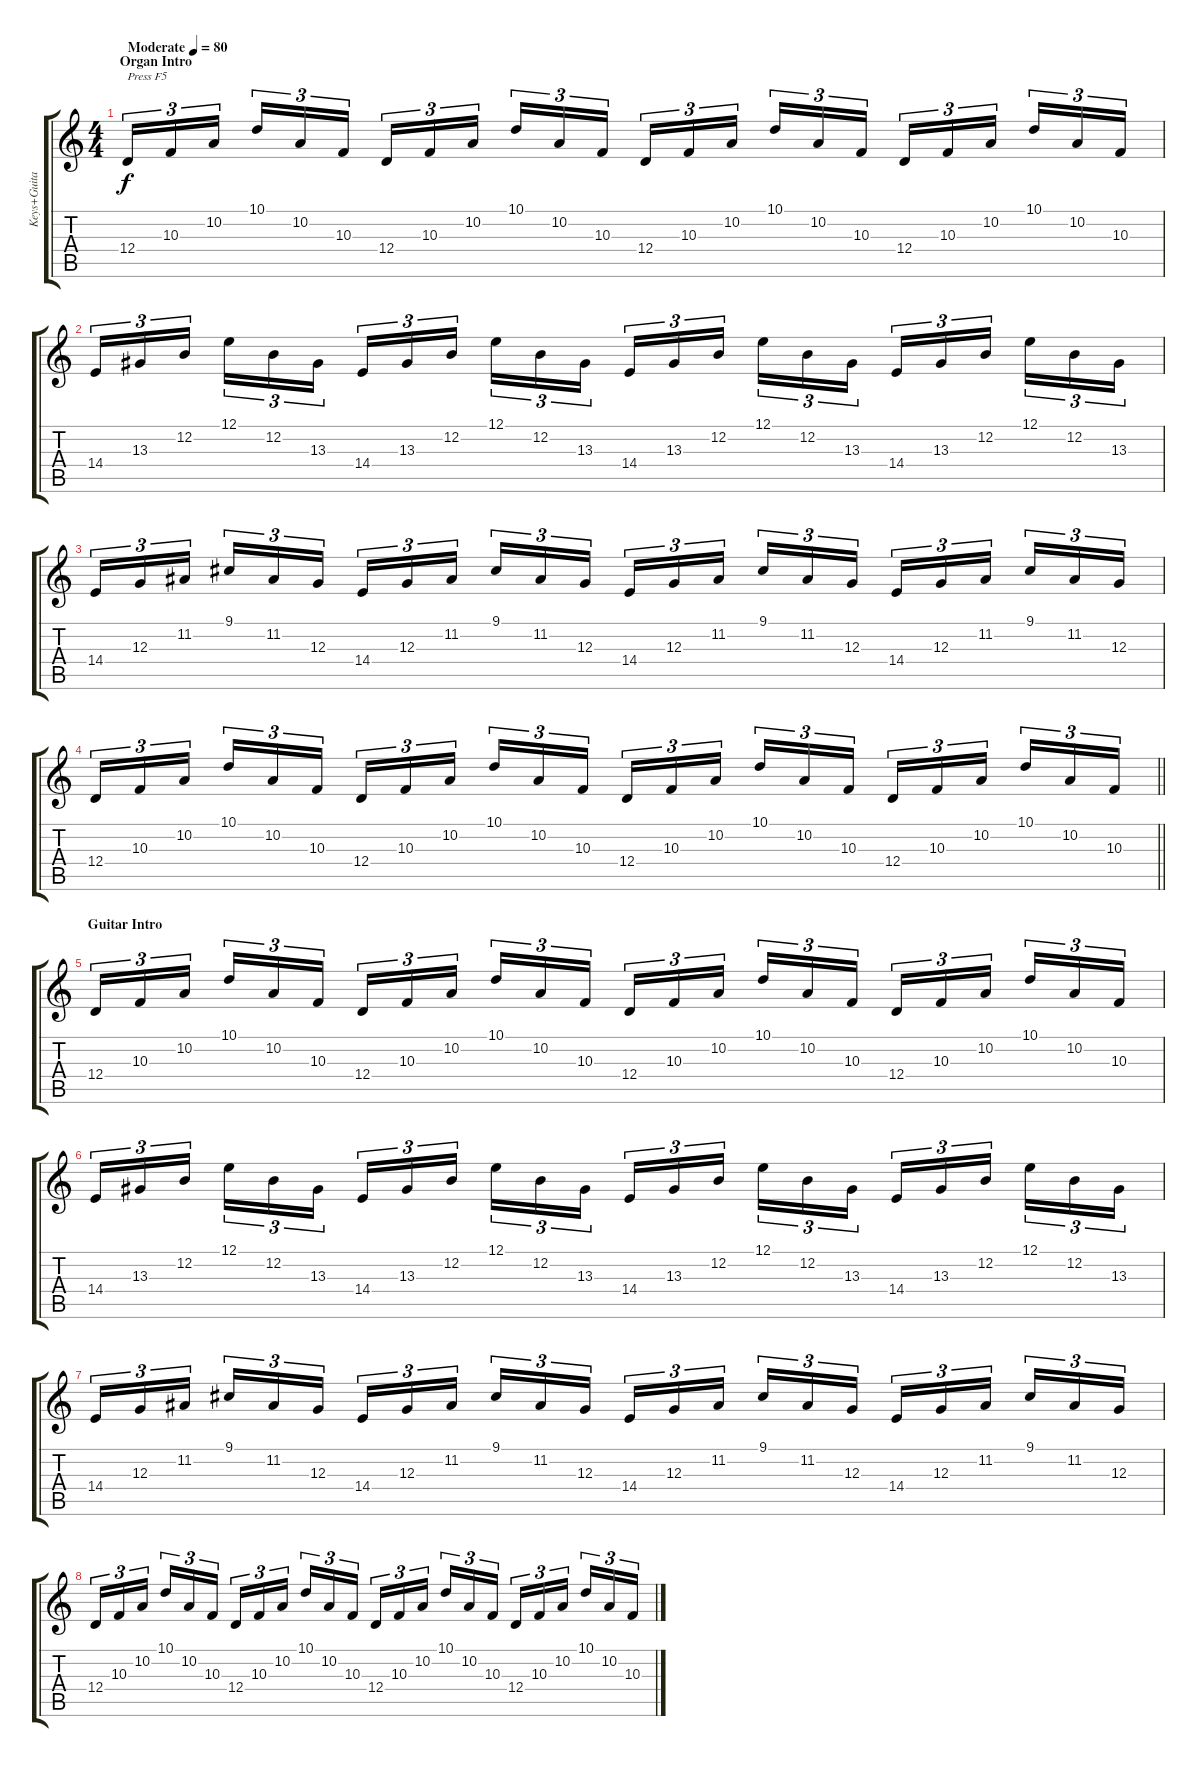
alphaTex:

\track ("Keys+Guitar 2" "Keys+Guita") {instrument pad8sweep}
\staff {score tabs}
\tuning (E4 B3 G3 D3 A2 D2) {hide}
\ts (4 4)
\section ("" "Organ Intro")
\tempo (80 "Moderate")
\clef g2
\ks c
12.4.16{tu (3 2) txt "Press F5" dy f volume 1 instrument pad8sweep} 10.3.16{tu (3 2) volume 16} 10.2.16{tu (3 2) beam splitsecondary} 10.1.16{tu (3 2)} 10.2.16{tu (3 2)} 10.3.16{tu (3 2)} 12.4.16{tu (3 2)} 10.3.16{tu (3 2)} 10.2.16{tu (3 2) beam splitsecondary} 10.1.16{tu (3 2)} 10.2.16{tu (3 2)} 10.3.16{tu (3 2)} 12.4.16{tu (3 2)} 10.3.16{tu (3 2)} 10.2.16{tu (3 2) beam splitsecondary} 10.1.16{tu (3 2)} 10.2.16{tu (3 2)} 10.3.16{tu (3 2)} 12.4.16{tu (3 2)} 10.3.16{tu (3 2)} 10.2.16{tu (3 2) beam splitsecondary} 10.1.16{tu (3 2)} 10.2.16{tu (3 2)} 10.3.16{tu (3 2)} |
14.4.16{tu (3 2)} 13.3.16{tu (3 2)} 12.2.16{tu (3 2) beam splitsecondary} 12.1.16{tu (3 2)} 12.2.16{tu (3 2)} 13.3.16{tu (3 2)} 14.4.16{tu (3 2)} 13.3.16{tu (3 2)} 12.2.16{tu (3 2) beam splitsecondary} 12.1.16{tu (3 2)} 12.2.16{tu (3 2)} 13.3.16{tu (3 2)} 14.4.16{tu (3 2)} 13.3.16{tu (3 2)} 12.2.16{tu (3 2) beam splitsecondary} 12.1.16{tu (3 2)} 12.2.16{tu (3 2)} 13.3.16{tu (3 2)} 14.4.16{tu (3 2)} 13.3.16{tu (3 2)} 12.2.16{tu (3 2) beam splitsecondary} 12.1.16{tu (3 2)} 12.2.16{tu (3 2)} 13.3.16{tu (3 2)} |
14.4.16{tu (3 2)} 12.3.16{tu (3 2)} 11.2.16{tu (3 2) beam splitsecondary} 9.1.16{tu (3 2)} 11.2.16{tu (3 2)} 12.3.16{tu (3 2)} 14.4.16{tu (3 2)} 12.3.16{tu (3 2)} 11.2.16{tu (3 2) beam splitsecondary} 9.1.16{tu (3 2)} 11.2.16{tu (3 2)} 12.3.16{tu (3 2)} 14.4.16{tu (3 2)} 12.3.16{tu (3 2)} 11.2.16{tu (3 2) beam splitsecondary} 9.1.16{tu (3 2)} 11.2.16{tu (3 2)} 12.3.16{tu (3 2)} 14.4.16{tu (3 2)} 12.3.16{tu (3 2)} 11.2.16{tu (3 2) beam splitsecondary} 9.1.16{tu (3 2)} 11.2.16{tu (3 2)} 12.3.16{tu (3 2)} |
\barLineRight lightlight
12.4.16{tu (3 2)} 10.3.16{tu (3 2)} 10.2.16{tu (3 2) beam splitsecondary} 10.1.16{tu (3 2)} 10.2.16{tu (3 2)} 10.3.16{tu (3 2)} 12.4.16{tu (3 2)} 10.3.16{tu (3 2)} 10.2.16{tu (3 2) beam splitsecondary} 10.1.16{tu (3 2)} 10.2.16{tu (3 2)} 10.3.16{tu (3 2)} 12.4.16{tu (3 2)} 10.3.16{tu (3 2)} 10.2.16{tu (3 2) beam splitsecondary} 10.1.16{tu (3 2)} 10.2.16{tu (3 2)} 10.3.16{tu (3 2)} 12.4.16{tu (3 2)} 10.3.16{tu (3 2)} 10.2.16{tu (3 2) beam splitsecondary} 10.1.16{tu (3 2)} 10.2.16{tu (3 2)} 10.3.16{tu (3 2)} |
\section ("" "Guitar Intro")
12.4.16{tu (3 2)} 10.3.16{tu (3 2)} 10.2.16{tu (3 2) beam splitsecondary} 10.1.16{tu (3 2)} 10.2.16{tu (3 2)} 10.3.16{tu (3 2)} 12.4.16{tu (3 2)} 10.3.16{tu (3 2)} 10.2.16{tu (3 2) beam splitsecondary} 10.1.16{tu (3 2)} 10.2.16{tu (3 2)} 10.3.16{tu (3 2)} 12.4.16{tu (3 2)} 10.3.16{tu (3 2)} 10.2.16{tu (3 2) beam splitsecondary} 10.1.16{tu (3 2)} 10.2.16{tu (3 2)} 10.3.16{tu (3 2)} 12.4.16{tu (3 2)} 10.3.16{tu (3 2)} 10.2.16{tu (3 2) beam splitsecondary} 10.1.16{tu (3 2)} 10.2.16{tu (3 2)} 10.3.16{tu (3 2)} |
14.4.16{tu (3 2)} 13.3.16{tu (3 2)} 12.2.16{tu (3 2) beam splitsecondary} 12.1.16{tu (3 2)} 12.2.16{tu (3 2)} 13.3.16{tu (3 2)} 14.4.16{tu (3 2)} 13.3.16{tu (3 2)} 12.2.16{tu (3 2) beam splitsecondary} 12.1.16{tu (3 2)} 12.2.16{tu (3 2)} 13.3.16{tu (3 2)} 14.4.16{tu (3 2)} 13.3.16{tu (3 2)} 12.2.16{tu (3 2) beam splitsecondary} 12.1.16{tu (3 2)} 12.2.16{tu (3 2)} 13.3.16{tu (3 2)} 14.4.16{tu (3 2)} 13.3.16{tu (3 2)} 12.2.16{tu (3 2) beam splitsecondary} 12.1.16{tu (3 2)} 12.2.16{tu (3 2)} 13.3.16{tu (3 2)} |
14.4.16{tu (3 2)} 12.3.16{tu (3 2)} 11.2.16{tu (3 2) beam splitsecondary} 9.1.16{tu (3 2)} 11.2.16{tu (3 2)} 12.3.16{tu (3 2)} 14.4.16{tu (3 2)} 12.3.16{tu (3 2)} 11.2.16{tu (3 2) beam splitsecondary} 9.1.16{tu (3 2)} 11.2.16{tu (3 2)} 12.3.16{tu (3 2)} 14.4.16{tu (3 2)} 12.3.16{tu (3 2)} 11.2.16{tu (3 2) beam splitsecondary} 9.1.16{tu (3 2)} 11.2.16{tu (3 2)} 12.3.16{tu (3 2)} 14.4.16{tu (3 2)} 12.3.16{tu (3 2)} 11.2.16{tu (3 2) beam splitsecondary} 9.1.16{tu (3 2)} 11.2.16{tu (3 2)} 12.3.16{tu (3 2)} |
12.4.16{tu (3 2)} 10.3.16{tu (3 2)} 10.2.16{tu (3 2) beam splitsecondary} 10.1.16{tu (3 2)} 10.2.16{tu (3 2)} 10.3.16{tu (3 2)} 12.4.16{tu (3 2)} 10.3.16{tu (3 2)} 10.2.16{tu (3 2) beam splitsecondary} 10.1.16{tu (3 2)} 10.2.16{tu (3 2)} 10.3.16{tu (3 2)} 12.4.16{tu (3 2)} 10.3.16{tu (3 2)} 10.2.16{tu (3 2) beam splitsecondary} 10.1.16{tu (3 2)} 10.2.16{tu (3 2)} 10.3.16{tu (3 2)} 12.4.16{tu (3 2)} 10.3.16{tu (3 2)} 10.2.16{tu (3 2) beam splitsecondary} 10.1.16{tu (3 2)} 10.2.16{tu (3 2)} 10.3.16{tu (3 2)}
